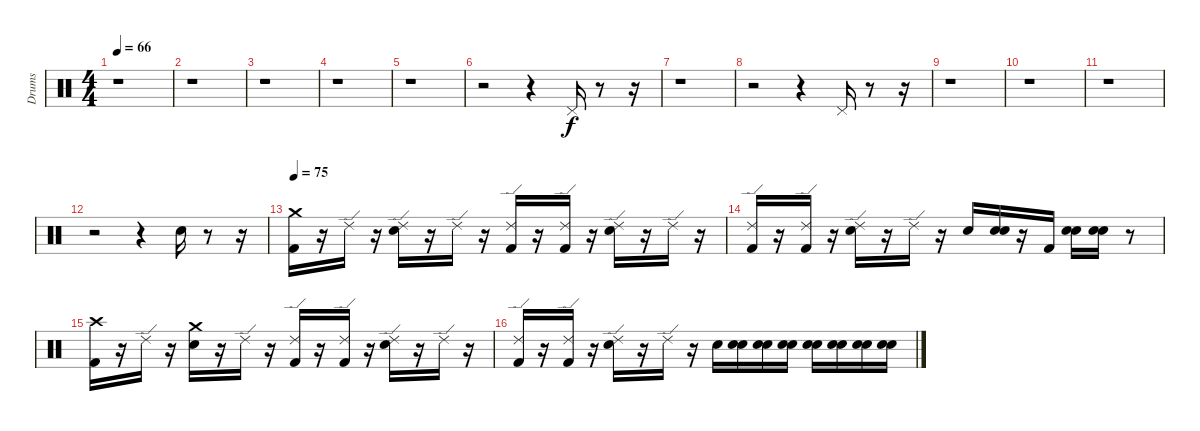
\track ("Drums" "Drums") {instrument percussion}
\staff {score}
\articulation defaults
\ts (4 4)
\tempo 66
\clef neutral
\ks c
r.1{dy f} |
r.1 |
r.1 |
r.1 |
r.1 |
r.2 r.4 "Pedal Hi-Hat (hit)".16 r.8 r.16 |
r.1 |
r.2 r.4 "Pedal Hi-Hat (hit)".16 r.8 r.16 |
r.1 |
r.1 |
r.1 |
r.2 r.4 "Electric Snare (hit)".16 r.8 r.16 |
\tempo 75
("Kick (hit) 2" "Crash medium (hit)").16 r.16 "Ride (edge) 2".16 r.16 ("Electric Snare (hit)" "Ride (edge) 2").16 r.16 "Ride (edge) 2".16 r.16 ("Kick (hit) 2" "Ride (edge) 2").16 r.16 ("Kick (hit) 2" "Ride (edge) 2").16 r.16 ("Electric Snare (hit)" "Ride (edge) 2").16 r.16 "Ride (edge) 2".16 r.16 |
("Kick (hit) 2" "Ride (edge) 2").16 r.16 ("Kick (hit) 2" "Ride (edge) 2").16 r.16 ("Electric Snare (hit)" "Ride (edge) 2").16 r.16 "Ride (edge) 2".16 r.16 "Electric Snare (hit)".16 ("Snare (hit)" "Electric Snare (hit)").16 r.16 "Kick (hit) 2".16 ("Snare (hit)" "Electric Snare (hit)").16 ("Snare (hit)" "Electric Snare (hit)").16 r.8 |
("Kick (hit) 2" "Crash high (hit)").16 r.16 "Ride (edge) 2".16 r.16 ("Electric Snare (hit)" "Crash medium (hit)").16 r.16 "Ride (edge) 2".16 r.16 ("Kick (hit) 2" "Ride (edge) 2").16 r.16 ("Kick (hit) 2" "Ride (edge) 2").16 r.16 ("Electric Snare (hit)" "Ride (edge) 2").16 r.16 "Ride (edge) 2".16 r.16 |
("Kick (hit) 2" "Ride (edge) 2").16 r.16 ("Kick (hit) 2" "Ride (edge) 2").16 r.16 ("Electric Snare (hit)" "Ride (edge) 2").16 r.16 "Ride (edge) 2".16 r.16 "Electric Snare (hit)".16 ("Snare (hit)" "Electric Snare (hit)").16 ("Snare (hit)" "Electric Snare (hit)").16 ("Snare (hit)" "Electric Snare (hit)").16 ("Snare (hit)" "Electric Snare (hit)").16 ("Snare (hit)" "Electric Snare (hit)").16 ("Snare (hit)" "Electric Snare (hit)").16 ("Snare (hit)" "Electric Snare (hit)").16
